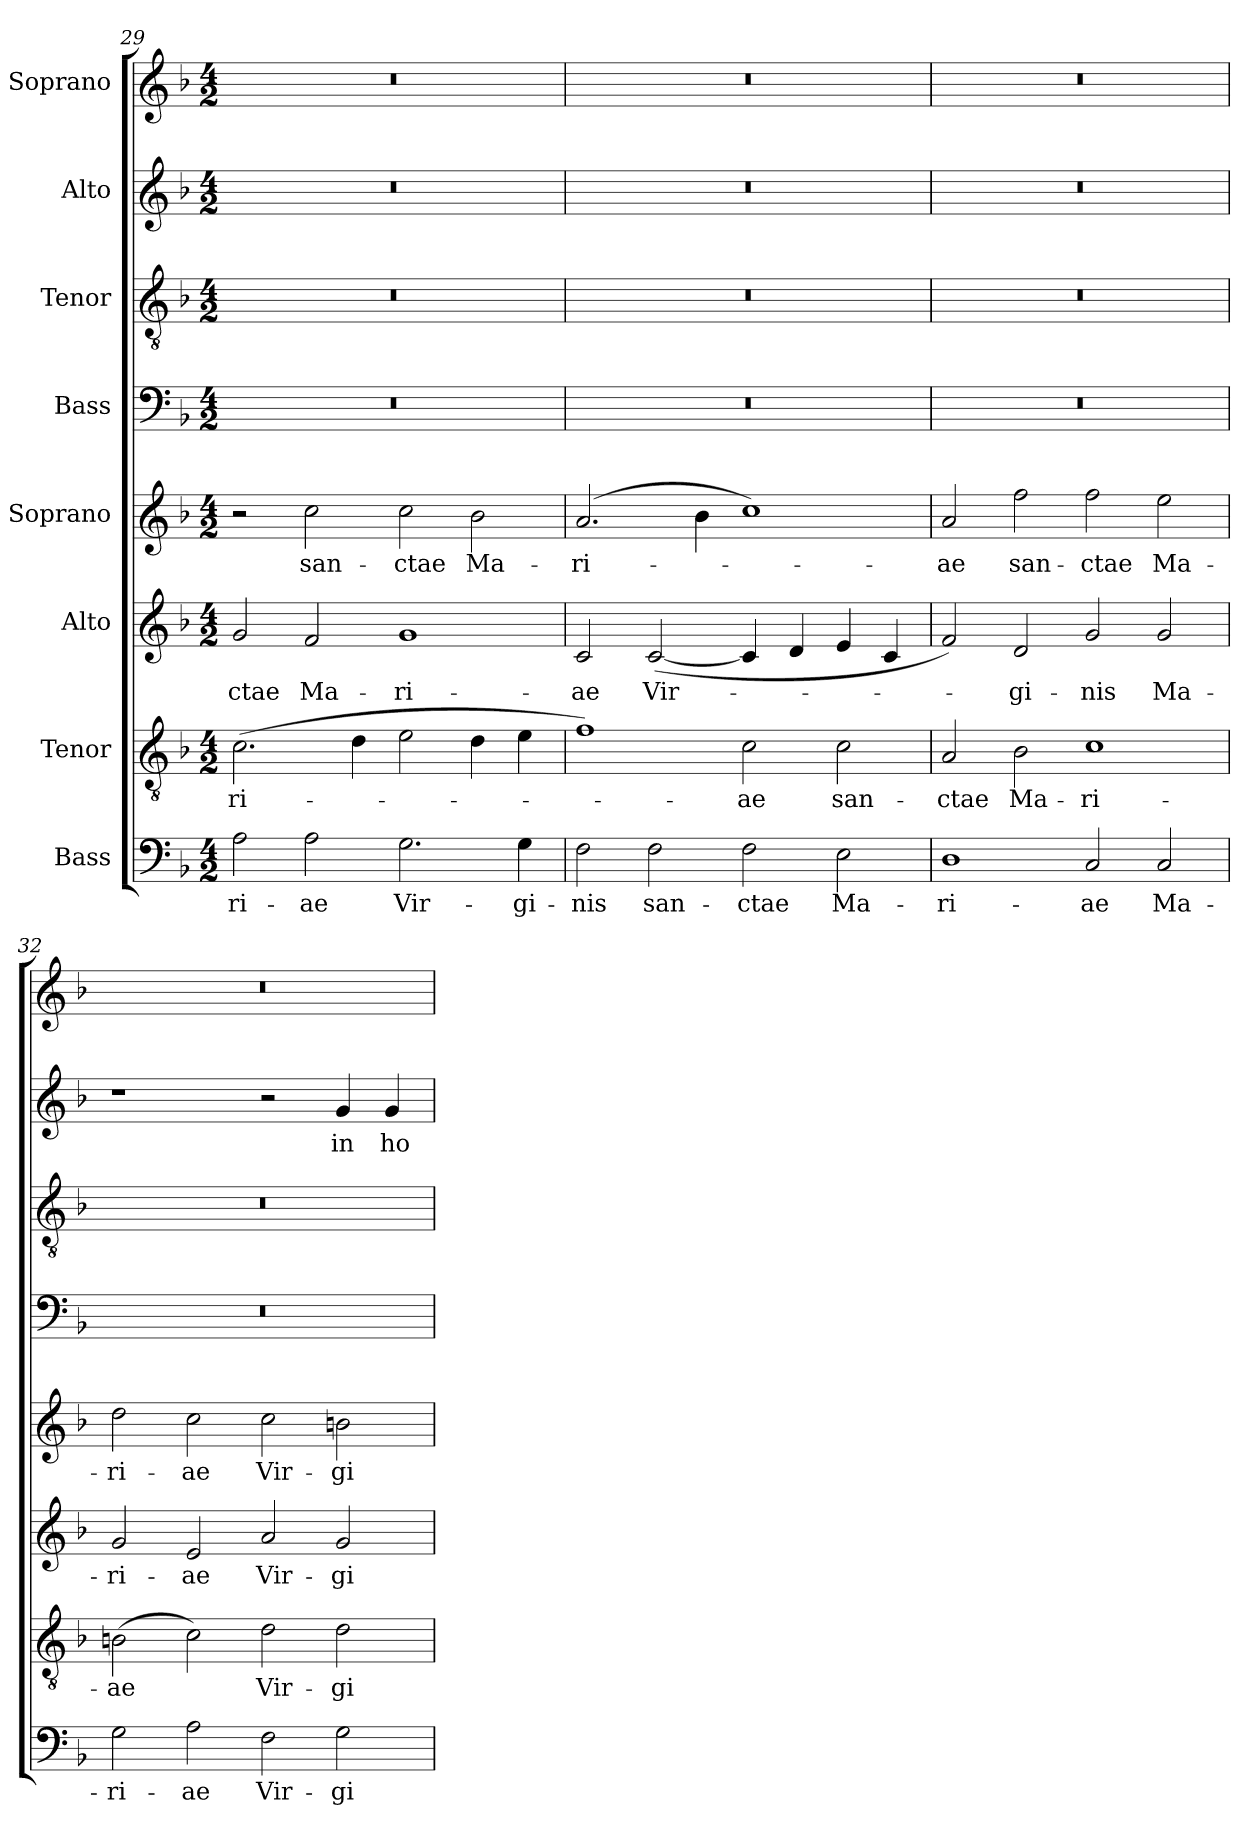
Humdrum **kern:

**kern	**text	**kern	**text	**kern	**text	**kern	**text	**kern	**kern	**kern	**text	**kern
*part8	*part8	*part7	*part7	*part6	*part6	*part5	*part5	*part4	*part3	*part2	*part2	*part1
*staff8	*staff8	*staff7	*staff7	*staff6	*staff6	*staff5	*staff5	*staff4	*staff3	*staff2	*staff2	*staff1
*I"Bass	*	*I"Tenor	*	*I"Alto	*	*I"Soprano	*	*I"Bass	*I"Tenor	*I"Alto	*	*I"Soprano
*clefF4	*	*clefGv2	*	*clefG2	*	*clefG2	*	*clefF4	*clefGv2	*clefG2	*	*clefG2
*k[b-]	*	*k[b-]	*	*k[b-]	*	*k[b-]	*	*k[b-]	*k[b-]	*k[b-]	*	*k[b-]
*F:	*	*F:	*	*F:	*	*F:	*	*F:	*F:	*F:	*	*F:
*M4/2	*	*M4/2	*	*M4/2	*	*M4/2	*	*M4/2	*M4/2	*M4/2	*	*M4/2
=29	=29	=29	=29	=29	=29	=29	=29	=29	=29	=29	=29	=29
2A\	-ri-	(2.c\	-ri-	2g/	-ctae	2r	.	0r	0r	0r	.	0r
2A\	-ae	.	.	2f/	Ma-	2cc\	san-	.	.	.	.	.
.	.	4d\	.	.	.	.	.	.	.	.	.	.
2.G\	Vir-	2e\	.	1g	-ri-	2cc\	-ctae	.	.	.	.	.
.	.	4d\	.	.	.	2b-\	Ma-	.	.	.	.	.
4G\	-gi-	4e\	.	.	.	.	.	.	.	.	.	.
=30	=30	=30	=30	=30	=30	=30	=30	=30	=30	=30	=30	=30
2F\	-nis	1f)	.	2c/	-ae	(2.a/	-ri-	0r	0r	0r	.	0r
2F\	san-	.	.	([2c/	Vir-	.	.	.	.	.	.	.
.	.	.	.	.	.	4b-\	.	.	.	.	.	.
2F\	-ctae	2c\	-ae	4c/]	.	1cc)	.	.	.	.	.	.
.	.	.	.	4d/	.	.	.	.	.	.	.	.
2E\	Ma-	2c\	san-	4e/	.	.	.	.	.	.	.	.
.	.	.	.	4c/	.	.	.	.	.	.	.	.
=31	=31	=31	=31	=31	=31	=31	=31	=31	=31	=31	=31	=31
1D	-ri-	2A/	-ctae	2f/)	.	2a/	-ae	0r	0r	0r	.	0r
.	.	2B-\	Ma-	2d/	-gi-	2ff\	san-	.	.	.	.	.
2C/	-ae	1c	-ri-	2g/	-nis	2ff\	-ctae	.	.	.	.	.
2C/	Ma-	.	.	2g/	Ma-	2ee\	Ma-	.	.	.	.	.
=32	=32	=32	=32	=32	=32	=32	=32	=32	=32	=32	=32	=32
2G\	-ri-	(2Bn\	-ae	2g/	-ri-	2dd\	-ri-	0r	0r	1r	.	0r
2A\	-ae	2c\)	.	2e/	-ae	2cc\	-ae	.	.	.	.	.
2F\	Vir-	2d\	Vir-	2a/	Vir-	2cc\	Vir-	.	.	2r	.	.
2G\	-gi-	2d\	-gi-	2g/	-gi-	2bn\	-gi-	.	.	4g/	in	.
.	.	.	.	.	.	.	.	.	.	4g/	ho-	.
=	=	=	=	=	=	=	=	=	=	=	=	=
*-	*-	*-	*-	*-	*-	*-	*-	*-	*-	*-	*-	*-
